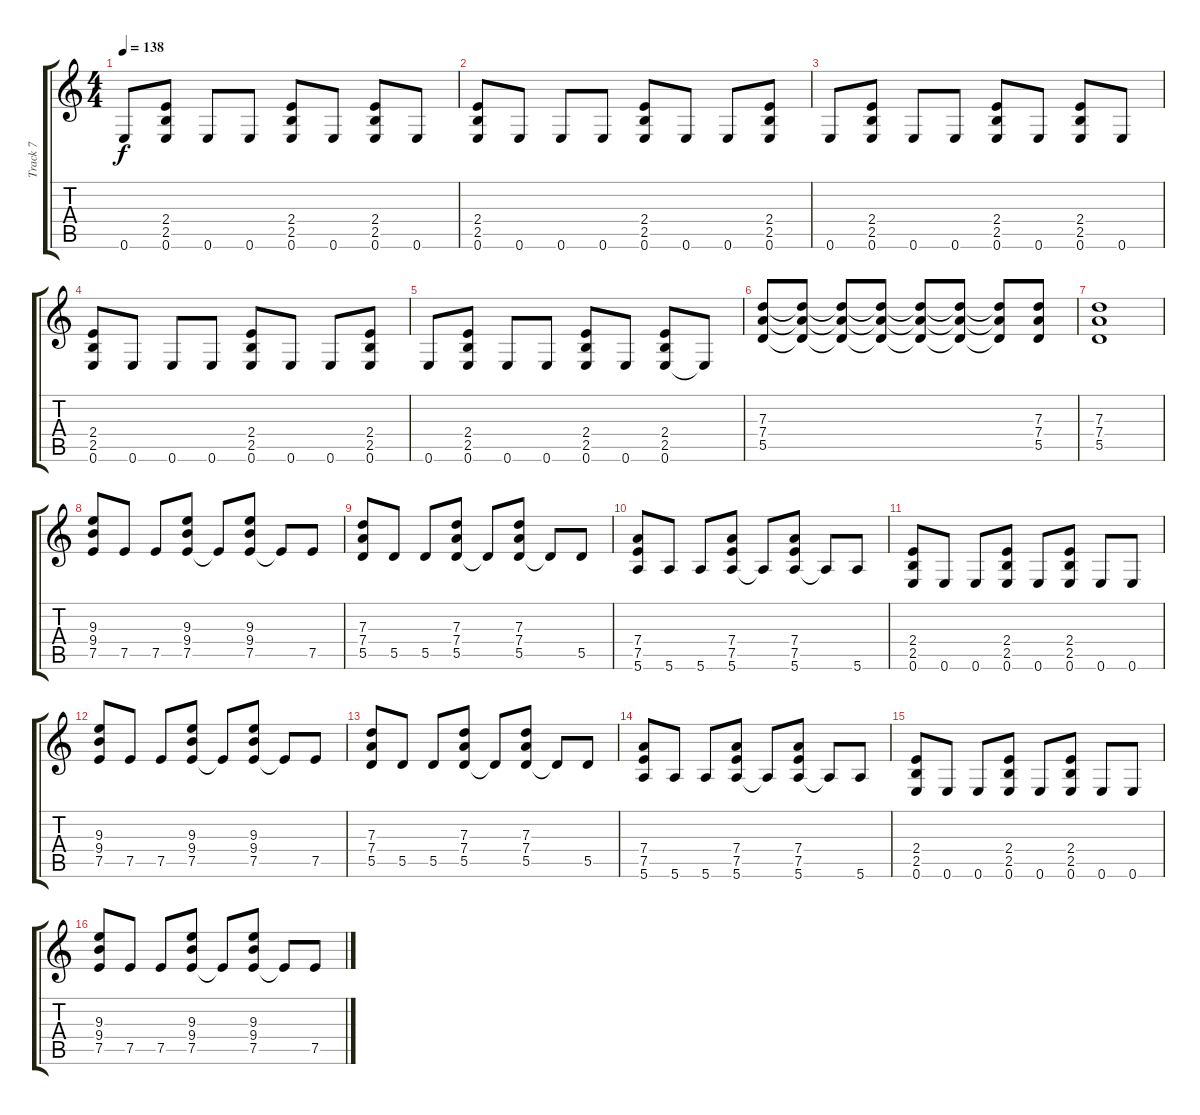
\track ("Track 7" "Track 7") {instrument overdrivenguitar}
\staff {score tabs}
\tuning (E4 B3 G3 D3 A2 E2) {hide}
\ts (4 4)
\tempo 138
\clef g2
\ks c
0.6.8{dy f} (2.4 2.5 0.6).8 0.6.8 0.6.8 (2.4 2.5 0.6).8 0.6.8 (2.4 2.5 0.6).8 0.6.8 |
(2.4 2.5 0.6).8 0.6.8 0.6.8 0.6.8 (2.4 2.5 0.6).8 0.6.8 0.6.8 (2.4 2.5 0.6).8 |
0.6.8 (2.4 2.5 0.6).8 0.6.8 0.6.8 (2.4 2.5 0.6).8 0.6.8 (2.4 2.5 0.6).8 0.6.8 |
(2.4 2.5 0.6).8 0.6.8 0.6.8 0.6.8 (2.4 2.5 0.6).8 0.6.8 0.6.8 (2.4 2.5 0.6).8 |
0.6.8 (2.4 2.5 0.6).8 0.6.8 0.6.8 (2.4 2.5 0.6).8 0.6.8 (2.4 2.5 0.6).8 0.6{t}.8 |
(7.3 7.4 5.5).8 (7.3{t} 7.4{t} 5.5{t}).8 (7.3{t} 7.4{t} 5.5{t}).8 (7.3{t} 7.4{t} 5.5{t}).8 (7.3{t} 7.4{t} 5.5{t}).8 (7.3{t} 7.4{t} 5.5{t}).8 (7.3{t} 7.4{t} 5.5{t}).8 (7.3 7.4 5.5).8 |
(7.3 7.4 5.5).1 |
(9.3 9.4 7.5).8 7.5.8 7.5.8 (9.3 9.4 7.5).8 7.5{t}.8 (9.3 9.4 7.5).8 7.5{t}.8 7.5.8 |
(7.3 7.4 5.5).8 5.5.8 5.5.8 (7.3 7.4 5.5).8 5.5{t}.8 (7.3 7.4 5.5).8 5.5{t}.8 5.5.8 |
(7.4 7.5 5.6).8 5.6.8 5.6.8 (7.4 7.5 5.6).8 5.6{t}.8 (7.4 7.5 5.6).8 5.6{t}.8 5.6.8 |
(2.4 2.5 0.6).8 0.6.8 0.6.8 (2.4 2.5 0.6).8 0.6.8 (2.4 2.5 0.6).8 0.6.8 0.6.8 |
(9.3 9.4 7.5).8 7.5.8 7.5.8 (9.3 9.4 7.5).8 7.5{t}.8 (9.3 9.4 7.5).8 7.5{t}.8 7.5.8 |
(7.3 7.4 5.5).8 5.5.8 5.5.8 (7.3 7.4 5.5).8 5.5{t}.8 (7.3 7.4 5.5).8 5.5{t}.8 5.5.8 |
(7.4 7.5 5.6).8 5.6.8 5.6.8 (7.4 7.5 5.6).8 5.6{t}.8 (7.4 7.5 5.6).8 5.6{t}.8 5.6.8 |
(2.4 2.5 0.6).8 0.6.8 0.6.8 (2.4 2.5 0.6).8 0.6.8 (2.4 2.5 0.6).8 0.6.8 0.6.8 |
(9.3 9.4 7.5).8 7.5.8 7.5.8 (9.3 9.4 7.5).8 7.5{t}.8 (9.3 9.4 7.5).8 7.5{t}.8 7.5.8
